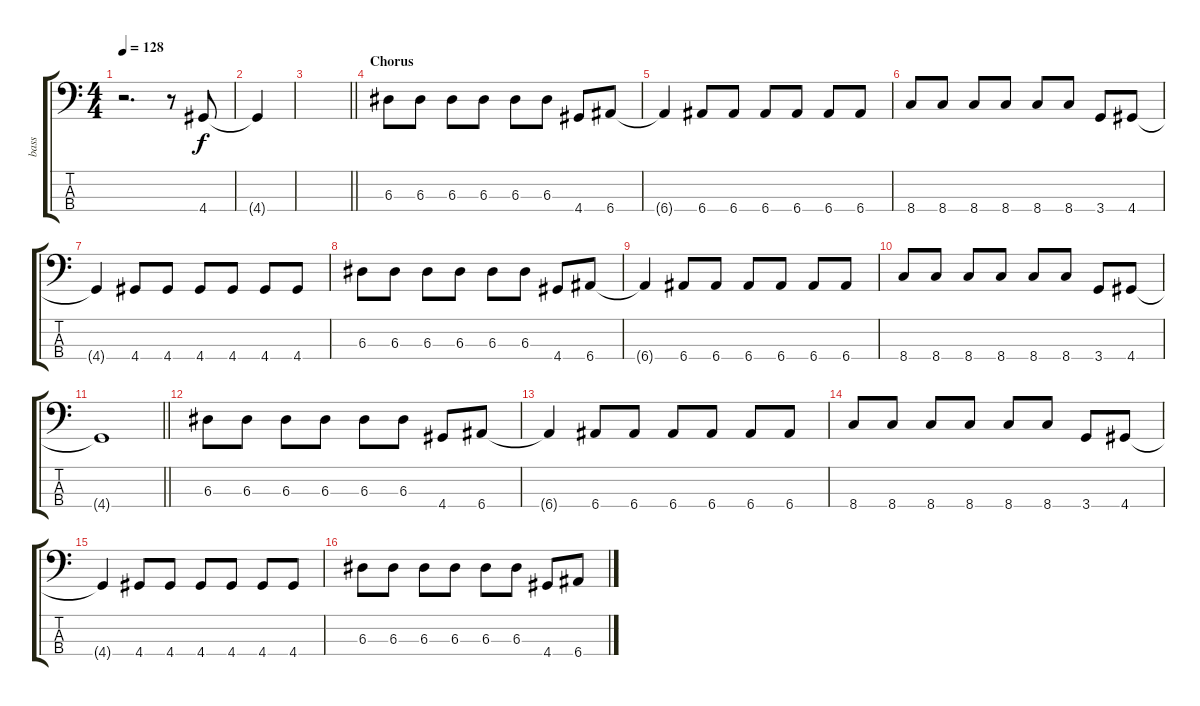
\track ("bass" "bass") {instrument electricbassfinger}
\staff {score tabs}
\tuning (G2 D2 A1 E1) {hide}
\ts (4 4)
\tempo 128
\clef f4
\ks c
r.2{d dy f} r.8 4.4.8 |
4.4{t}.4 |
\barLineRight lightlight
|
\section ("" "Chorus")
6.3.8 6.3.8 6.3.8 6.3.8 6.3.8 6.3.8 4.4.8 6.4.8 |
6.4{t}.4 6.4.8 6.4.8 6.4.8 6.4.8 6.4.8 6.4.8 |
8.4.8 8.4.8 8.4.8 8.4.8 8.4.8 8.4.8 3.4.8 4.4.8 |
4.4{t}.4 4.4.8 4.4.8 4.4.8 4.4.8 4.4.8 4.4.8 |
6.3.8 6.3.8 6.3.8 6.3.8 6.3.8 6.3.8 4.4.8 6.4.8 |
6.4{t}.4 6.4.8 6.4.8 6.4.8 6.4.8 6.4.8 6.4.8 |
8.4.8 8.4.8 8.4.8 8.4.8 8.4.8 8.4.8 3.4.8 4.4.8 |
\barLineRight lightlight
4.4{t}.1 |
6.3.8 6.3.8 6.3.8 6.3.8 6.3.8 6.3.8 4.4.8 6.4.8 |
6.4{t}.4 6.4.8 6.4.8 6.4.8 6.4.8 6.4.8 6.4.8 |
8.4.8 8.4.8 8.4.8 8.4.8 8.4.8 8.4.8 3.4.8 4.4.8 |
4.4{t}.4 4.4.8 4.4.8 4.4.8 4.4.8 4.4.8 4.4.8 |
6.3.8 6.3.8 6.3.8 6.3.8 6.3.8 6.3.8 4.4.8 6.4.8
